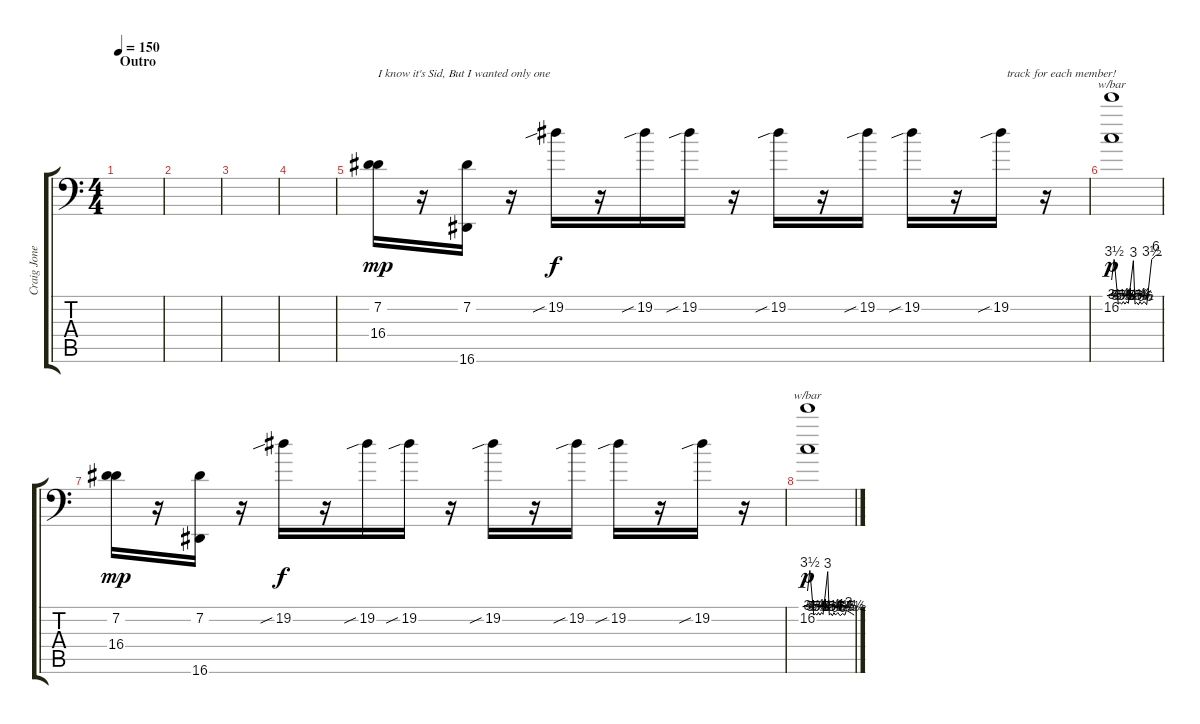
\track ("Craig Jones" "Craig Jone") {instrument lead2sawtooth}
\staff {score tabs}
\tuning (Db6 Ab3 E3 B2 Gb2 B0) {hide}
\ts (4 4)
\section ("" "Outro")
\tempo 150
\clef f4
\ks c
|
|
|
|
(7.2 16.4).16{txt "I know it's Sid, But I wanted only one" dy mp instrument lead2sawtooth} r.16 (7.2 16.6).16 r.16 19.2{sib}.16{dy f} r.16 19.2{sib}.16 19.2{sib}.16 r.16 19.2{sib}.16 r.16 19.2{sib}.16 19.2{sib}.16 r.16 19.2{sib}.16{txt "  track for each member!"} r.16 |
(3.1 16.2).1{tbe (custom default 0 0 3 14 8 -22 10 -18 12 -22 14 -16 16 -22 18 -16 20 -20 26 12 28 -22 30 -18 32 -24 34 -16 36 -22 39 -16 42 -24 48 14 53 24 60 24) dy p} |
(7.2 16.4).16{dy mp} r.16 (7.2 16.6).16 r.16 19.2{sib}.16{dy f} r.16 19.2{sib}.16 19.2{sib}.16 r.16 19.2{sib}.16 r.16 19.2{sib}.16 19.2{sib}.16 r.16 19.2{sib}.16 r.16 |
(3.1 16.2).1{tbe (custom default 0 0 3 14 8 -22 10 -18 12 -22 14 -16 16 -22 18 -16 20 -20 26 12 28 -22 30 -18 32 -24 34 -16 36 -22 39 -16 42 -24 45 -18 48 -22 50 -12 57 -18 60 -22) dy p}
